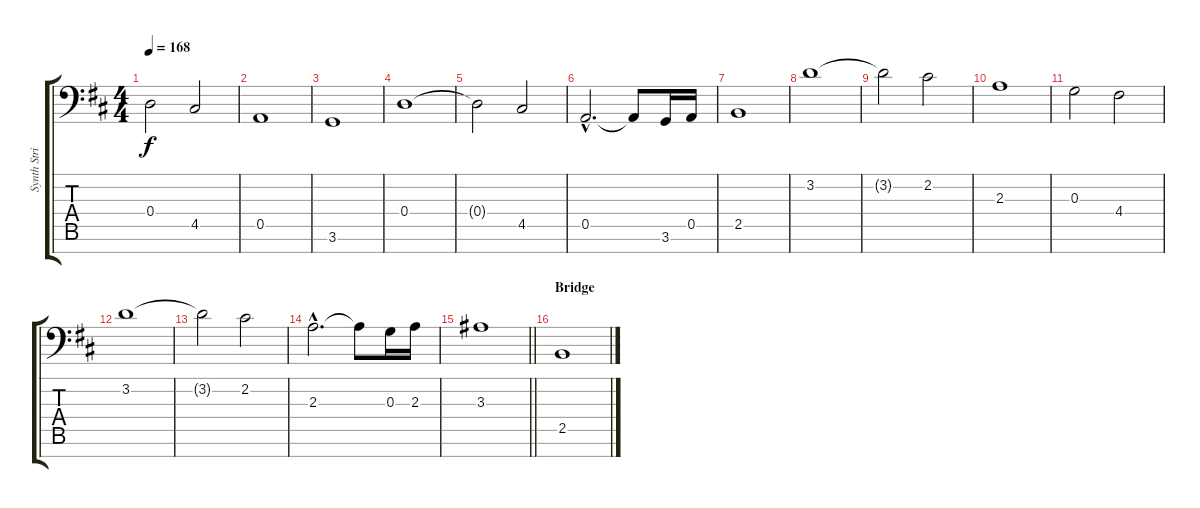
\track ("Synth Strings" "Synth Stri") {instrument synthstrings1}
\staff {score tabs}
\tuning (E4 B3 G3 D3 A2 E2 A1) {hide}
\ts (4 4)
\tempo 168
\clef f4
\ks d
0.4{t}.2{dy f} 4.5.2 |
0.5.1 |
3.6.1 |
0.4.1 |
0.4{t}.2 4.5.2 |
0.5{hac}.2{d} 0.5{t}.8 3.6.16 0.5.16 |
2.5.1 |
3.2.1 |
3.2{t}.2 2.2.2 |
2.3.1 |
0.3.2 4.4.2 |
3.2.1 |
3.2{t}.2 2.2.2 |
2.3{hac}.2{d} 2.3{t}.8 0.3.16 2.3.16 |
\barLineRight lightlight
3.3.1 |
\section ("" "Bridge")
2.5.1
